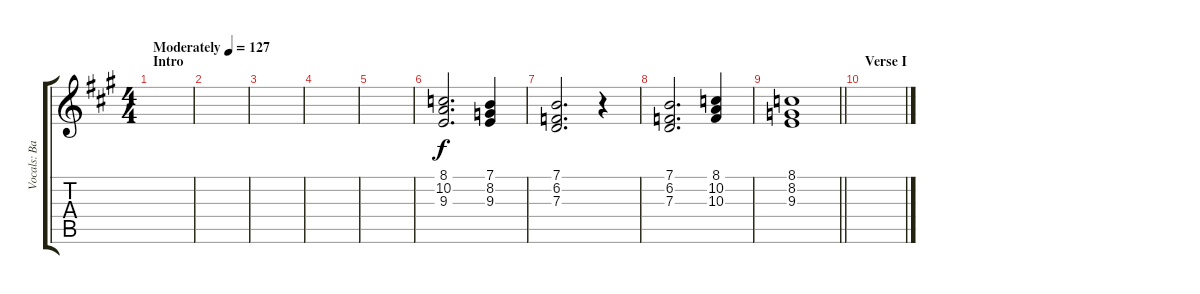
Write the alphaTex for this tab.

\track ("Vocals: Backing" "Vocals: Ba") {instrument choiraahs}
\staff {score tabs}
\tuning (E4 B3 G3 D3 A2 E2) {hide}
\ts (4 4)
\section ("" "Intro")
\tempo (127 "Moderately")
\clef g2
\ks a
|
|
|
|
|
(8.1 10.2 9.3).2{d} (7.1 8.2 9.3).4 |
(7.1 6.2 7.3).2{d} r.4 |
(7.1 6.2 7.3).2{d} (8.1 10.2 10.3).4 |
\barLineRight lightlight
(8.1 8.2 9.3).1 |
\section ("" "Verse I")
